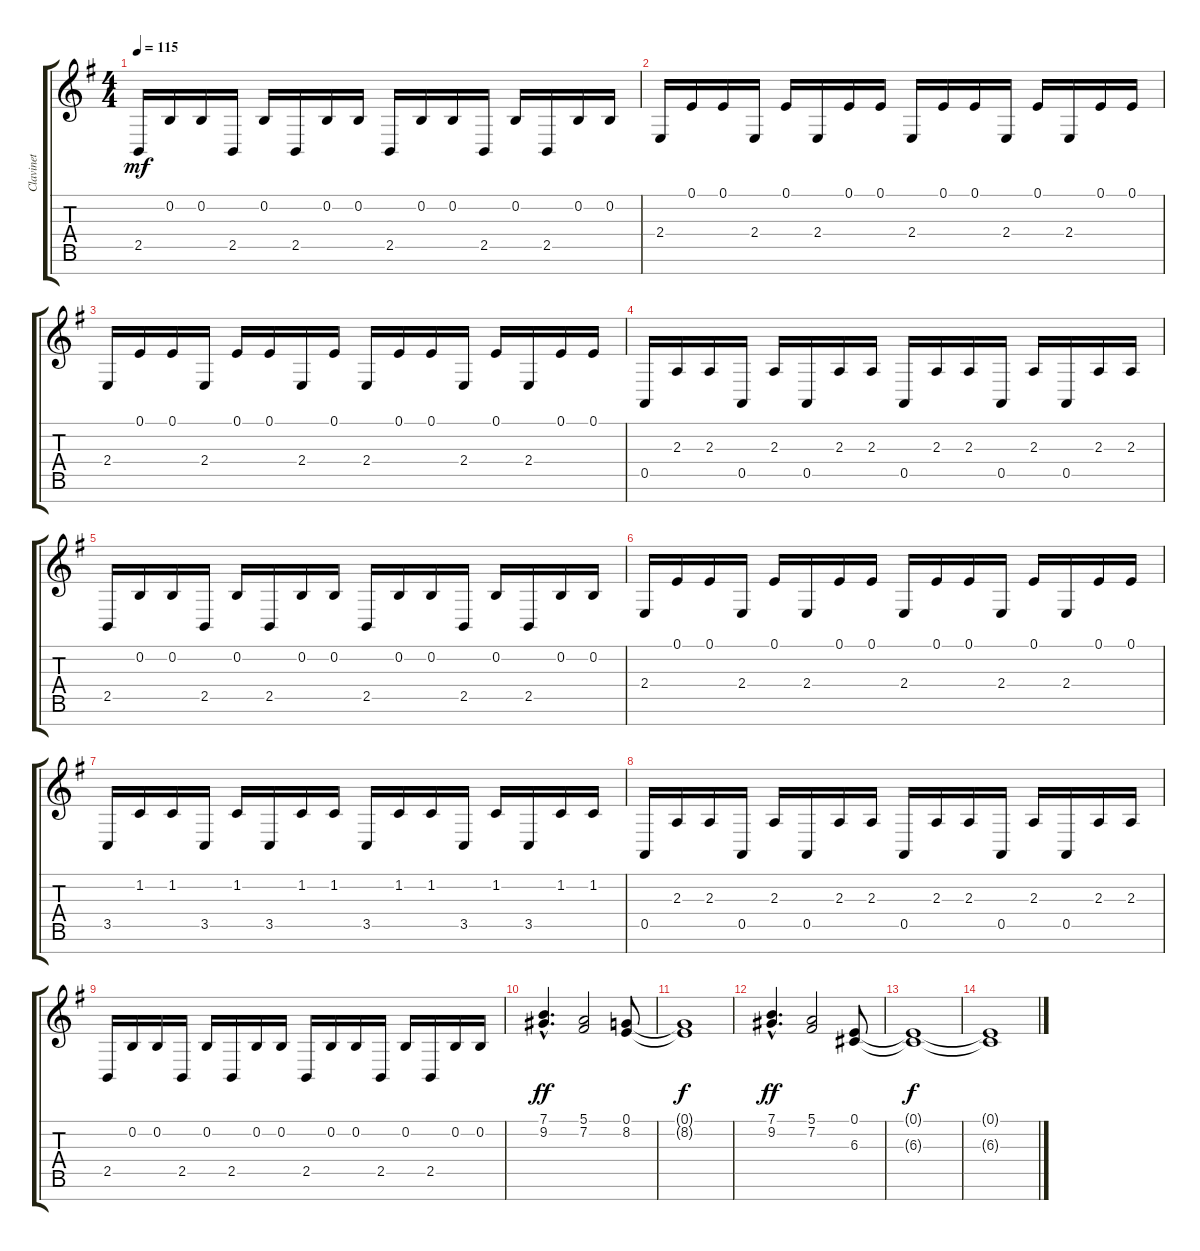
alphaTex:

\track ("Clavinet" "Clavinet") {instrument clavinet}
\staff {score tabs}
\tuning (E4 B3 G3 D3 A2 E2 B1) {hide}
\ts (4 4)
\tempo 115
\clef g2
\ks g
2.5.16{dy mf} 0.2.16 0.2.16 2.5.16 0.2.16 2.5.16 0.2.16 0.2.16 2.5.16 0.2.16 0.2.16 2.5.16 0.2.16 2.5.16 0.2.16 0.2.16 |
2.4.16 0.1.16 0.1.16 2.4.16 0.1.16 2.4.16 0.1.16 0.1.16 2.4.16 0.1.16 0.1.16 2.4.16 0.1.16 2.4.16 0.1.16 0.1.16 |
2.4.16 0.1.16 0.1.16 2.4.16 0.1.16 0.1.16 2.4.16 0.1.16 2.4.16 0.1.16 0.1.16 2.4.16 0.1.16 2.4.16 0.1.16 0.1.16 |
0.5.16 2.3.16 2.3.16 0.5.16 2.3.16 0.5.16 2.3.16 2.3.16 0.5.16 2.3.16 2.3.16 0.5.16 2.3.16 0.5.16 2.3.16 2.3.16 |
2.5.16 0.2.16 0.2.16 2.5.16 0.2.16 2.5.16 0.2.16 0.2.16 2.5.16 0.2.16 0.2.16 2.5.16 0.2.16 2.5.16 0.2.16 0.2.16 |
2.4.16 0.1.16 0.1.16 2.4.16 0.1.16 2.4.16 0.1.16 0.1.16 2.4.16 0.1.16 0.1.16 2.4.16 0.1.16 2.4.16 0.1.16 0.1.16 |
3.5.16 1.2.16 1.2.16 3.5.16 1.2.16 3.5.16 1.2.16 1.2.16 3.5.16 1.2.16 1.2.16 3.5.16 1.2.16 3.5.16 1.2.16 1.2.16 |
0.5.16 2.3.16 2.3.16 0.5.16 2.3.16 0.5.16 2.3.16 2.3.16 0.5.16 2.3.16 2.3.16 0.5.16 2.3.16 0.5.16 2.3.16 2.3.16 |
2.5.16 0.2.16 0.2.16 2.5.16 0.2.16 2.5.16 0.2.16 0.2.16 2.5.16 0.2.16 0.2.16 2.5.16 0.2.16 2.5.16 0.2.16 0.2.16 |
(7.1{hac} 9.2{hac}).4{d dy ff} (5.1 7.2).2 (0.1 8.2).8 |
(0.1{t} 8.2{t}).1{dy f} |
(7.1{hac} 9.2{hac}).4{d dy ff} (5.1 7.2).2 (0.1 6.3).8 |
(0.1{t} 6.3{t}).1{dy f} |
(0.1{t} 6.3{t}).1
